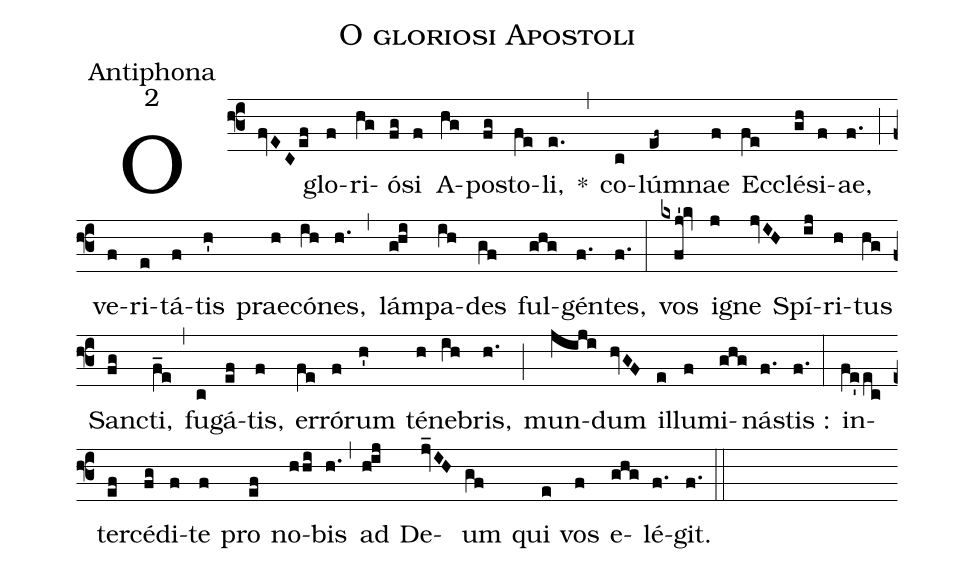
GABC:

name:O gloriosi Apostoli;
office-part:Antiphona;
mode:2;
%%
(f3) O(fvECef) glo(f)ri(hg)ó(fg)si(f) A(hg)po(fg)sto(fe)li,(e.) *(,) co(c)lú(ef~)mnae(f) Ec(fe)clé(gh)si(f)ae,(f.) (;) ve(f)ri(e)tá(f)tis(h') prae(h)có(ih)nes,(h.) (,) lám(ghi)pa(ih)des(gf) ful(ghg)gén(f.)tes,(f.) (:) vos(kxfj'!kv) i(j)gne(jvIH) Spí(ij)ri(h)tus(hg) San(fg)cti,(f_e) (,) fu(c)gá(ef)tis,(f) er(fe)ró(f)rum(h') té(h)ne(ih)bris,(h.) (;) mun(jiji)dum(hvGF) il(e)lu(f)mi(ghg)ná(f.)stis :(f.) (:) in(fe'ec)ter(ef)cé(fg)di(f)te(f) pro(ef) no(hhi)bis(h.) (,) ad(hij) De(jv_IH)um(gf) qui(e) vos(f) e(ghg)lé(f.)git.(f.) (::)
